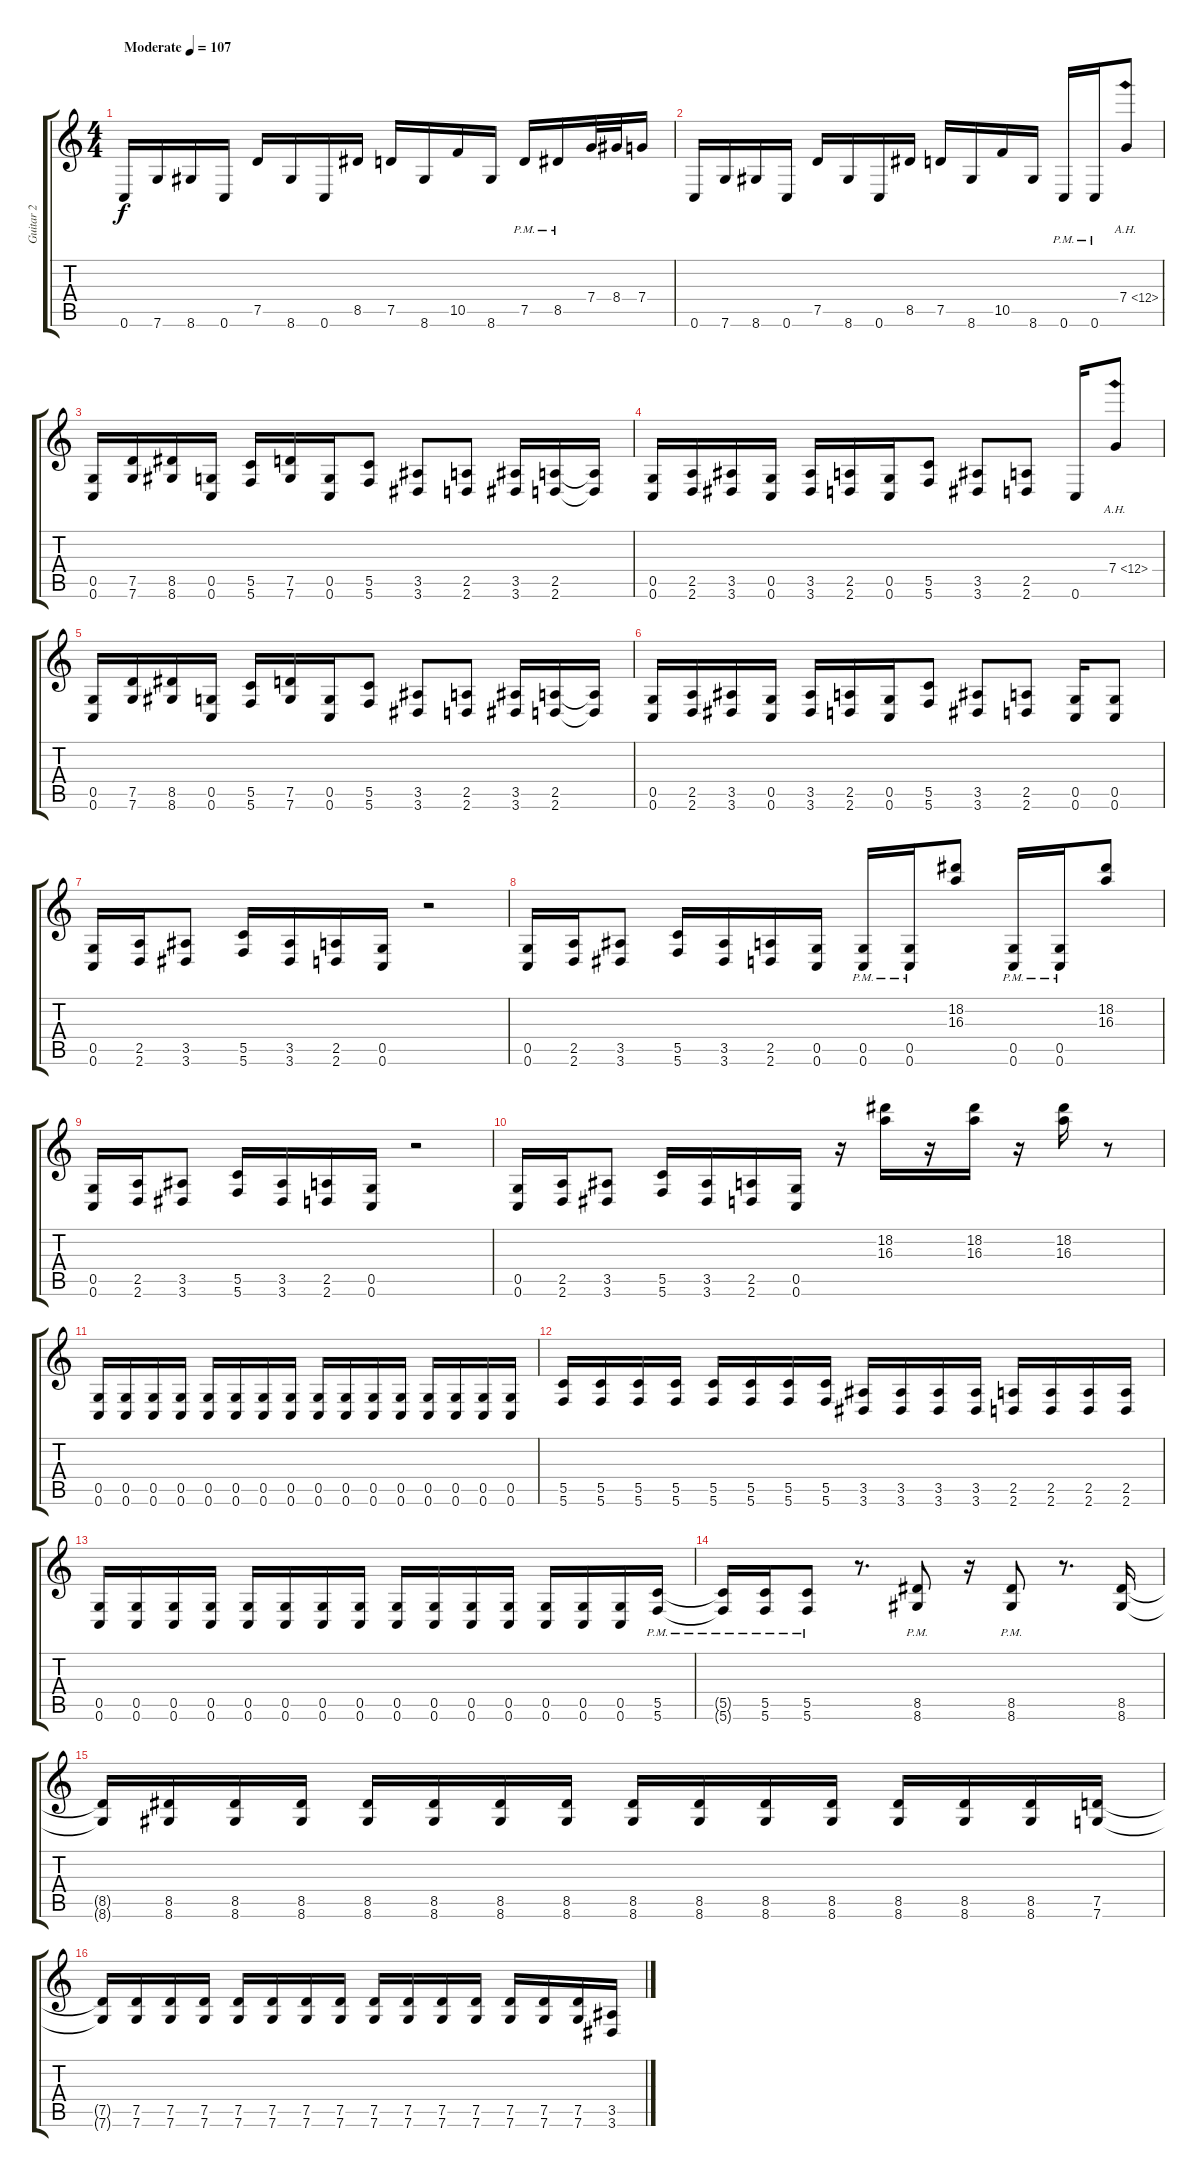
\track ("Guitar 2" "Guitar 2") {instrument distortionguitar}
\staff {score tabs}
\tuning (D4 A3 F3 C3 G2 C2) {hide}
\ts (4 4)
\tempo (107 "Moderate")
\clef g2
\ks c
0.6.16{dy f instrument distortionguitar} 7.6.16 8.6.16 0.6.16 7.5.16 8.6.16 0.6.16 8.5.16 7.5.16 8.6.16 10.5.16 8.6.16 7.5{pm}.16 8.5{pm}.16 7.4.32 8.4.32 7.4.16 |
0.6.16 7.6.16 8.6.16 0.6.16 7.5.16 8.6.16 0.6.16 8.5.16 7.5.16 8.6.16 10.5.16 8.6.16 0.6{pm}.16 0.6{pm}.16 7.4{ah 5}.8 |
(0.5 0.6).16 (7.5 7.6).16 (8.5 8.6).16 (0.5 0.6).16 (5.5 5.6).16 (7.5 7.6).16 (0.5 0.6).16 (5.5 5.6).8 (3.5 3.6).8 (2.5 2.6).8 (3.5 3.6).16 (2.5 2.6).16 (2.5{t} 2.6{t}).16 |
(0.5 0.6).16 (2.5 2.6).16 (3.5 3.6).16 (0.5 0.6).16 (3.5 3.6).16 (2.5 2.6).16 (0.5 0.6).16 (5.5 5.6).8 (3.5 3.6).8 (2.5 2.6).8 0.6.16 7.4{ah 5}.8 |
(0.5 0.6).16 (7.5 7.6).16 (8.5 8.6).16 (0.5 0.6).16 (5.5 5.6).16 (7.5 7.6).16 (0.5 0.6).16 (5.5 5.6).8 (3.5 3.6).8 (2.5 2.6).8 (3.5 3.6).16 (2.5 2.6).16 (2.5{t} 2.6{t}).16 |
(0.5 0.6).16 (2.5 2.6).16 (3.5 3.6).16 (0.5 0.6).16 (3.5 3.6).16 (2.5 2.6).16 (0.5 0.6).16 (5.5 5.6).8 (3.5 3.6).8 (2.5 2.6).8 (0.5 0.6).16 (0.5 0.6).8 |
(0.5 0.6).16 (2.5 2.6).16 (3.5 3.6).8 (5.5 5.6).16 (3.5 3.6).16 (2.5 2.6).16 (0.5 0.6).16 r.2 |
(0.5 0.6).16 (2.5 2.6).16 (3.5 3.6).8 (5.5 5.6).16 (3.5 3.6).16 (2.5 2.6).16 (0.5 0.6).16 (0.5{pm} 0.6{pm}).16 (0.5{pm} 0.6{pm}).16 (18.2 16.3).8 (0.5{pm} 0.6{pm}).16 (0.5{pm} 0.6{pm}).16 (18.2 16.3).8 |
(0.5 0.6).16 (2.5 2.6).16 (3.5 3.6).8 (5.5 5.6).16 (3.5 3.6).16 (2.5 2.6).16 (0.5 0.6).16 r.2 |
(0.5 0.6).16 (2.5 2.6).16 (3.5 3.6).8 (5.5 5.6).16 (3.5 3.6).16 (2.5 2.6).16 (0.5 0.6).16 r.16 (18.2 16.3).16 r.16 (18.2 16.3).16 r.16 (18.2 16.3).16 r.8 |
(0.5 0.6).16 (0.5 0.6).16 (0.5 0.6).16 (0.5 0.6).16 (0.5 0.6).16 (0.5 0.6).16 (0.5 0.6).16 (0.5 0.6).16 (0.5 0.6).16 (0.5 0.6).16 (0.5 0.6).16 (0.5 0.6).16 (0.5 0.6).16 (0.5 0.6).16 (0.5 0.6).16 (0.5 0.6).16 |
(5.5 5.6).16 (5.5 5.6).16 (5.5 5.6).16 (5.5 5.6).16 (5.5 5.6).16 (5.5 5.6).16 (5.5 5.6).16 (5.5 5.6).16 (3.5 3.6).16 (3.5 3.6).16 (3.5 3.6).16 (3.5 3.6).16 (2.5 2.6).16 (2.5 2.6).16 (2.5 2.6).16 (2.5 2.6).16 |
(0.5 0.6).16 (0.5 0.6).16 (0.5 0.6).16 (0.5 0.6).16 (0.5 0.6).16 (0.5 0.6).16 (0.5 0.6).16 (0.5 0.6).16 (0.5 0.6).16 (0.5 0.6).16 (0.5 0.6).16 (0.5 0.6).16 (0.5 0.6).16 (0.5 0.6).16 (0.5 0.6).16 (5.5{pm} 5.6{pm}).16 |
(5.5{pm t} 5.6{pm t}).16 (5.5{pm} 5.6{pm}).16 (5.5{pm} 5.6{pm}).8 r.8{d} (8.5{pm} 8.6{pm}).8 r.16 (8.5{pm} 8.6{pm}).8 r.8{d} (8.5 8.6).16 |
(8.5{t} 8.6{t}).16 (8.5 8.6).16 (8.5 8.6).16 (8.5 8.6).16 (8.5 8.6).16 (8.5 8.6).16 (8.5 8.6).16 (8.5 8.6).16 (8.5 8.6).16 (8.5 8.6).16 (8.5 8.6).16 (8.5 8.6).16 (8.5 8.6).16 (8.5 8.6).16 (8.5 8.6).16 (7.5 7.6).16 |
(7.5{t} 7.6{t}).16 (7.5 7.6).16 (7.5 7.6).16 (7.5 7.6).16 (7.5 7.6).16 (7.5 7.6).16 (7.5 7.6).16 (7.5 7.6).16 (7.5 7.6).16 (7.5 7.6).16 (7.5 7.6).16 (7.5 7.6).16 (7.5 7.6).16 (7.5 7.6).16 (7.5 7.6).16 (3.5 3.6).16
